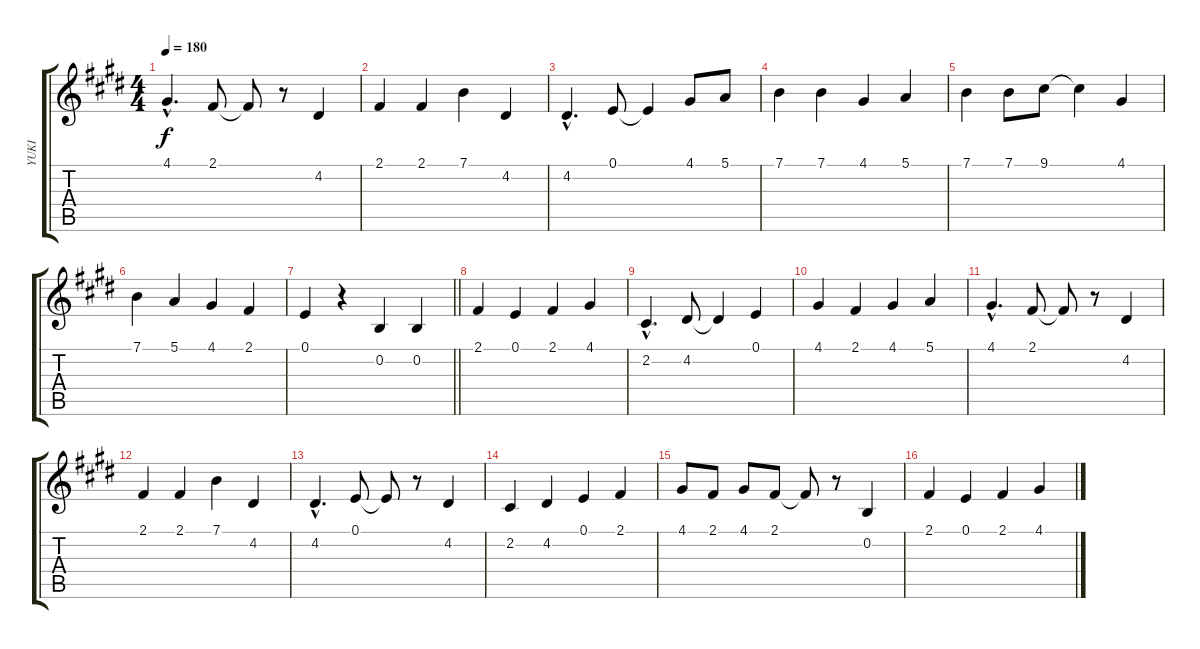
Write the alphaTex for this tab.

\track ("YUKI" "YUKI") {instrument churchorgan}
\staff {score tabs}
\tuning (E4 B3 G3 D3 A2 E2) {hide}
\ts (4 4)
\tempo 180
\clef g2
\ks e
4.1{hac}.4{d dy f} 2.1.8 2.1{t}.8 r.8 4.2.4 |
2.1.4 2.1.4 7.1.4 4.2.4 |
4.2{hac}.4{d} 0.1.8 0.1{t}.4 4.1.8 5.1.8 |
7.1.4 7.1.4 4.1.4 5.1.4 |
7.1.4 7.1.8 9.1.8 9.1{t}.4 4.1.4 |
7.1.4 5.1.4 4.1.4 2.1.4 |
\barLineRight lightlight
0.1.4 r.4 0.2.4 0.2.4 |
2.1.4 0.1.4 2.1.4 4.1.4 |
2.2{hac}.4{d} 4.2.8 4.2{t}.4 0.1.4 |
4.1.4 2.1.4 4.1.4 5.1.4 |
4.1{hac}.4{d} 2.1.8 2.1{t}.8 r.8 4.2.4 |
2.1.4 2.1.4 7.1.4 4.2.4 |
4.2{hac}.4{d} 0.1.8 0.1{t}.8 r.8 4.2.4 |
2.2.4 4.2.4 0.1.4 2.1.4 |
4.1.8 2.1.8 4.1.8 2.1.8 2.1{t}.8 r.8 0.2.4 |
2.1.4 0.1.4 2.1.4 4.1.4
